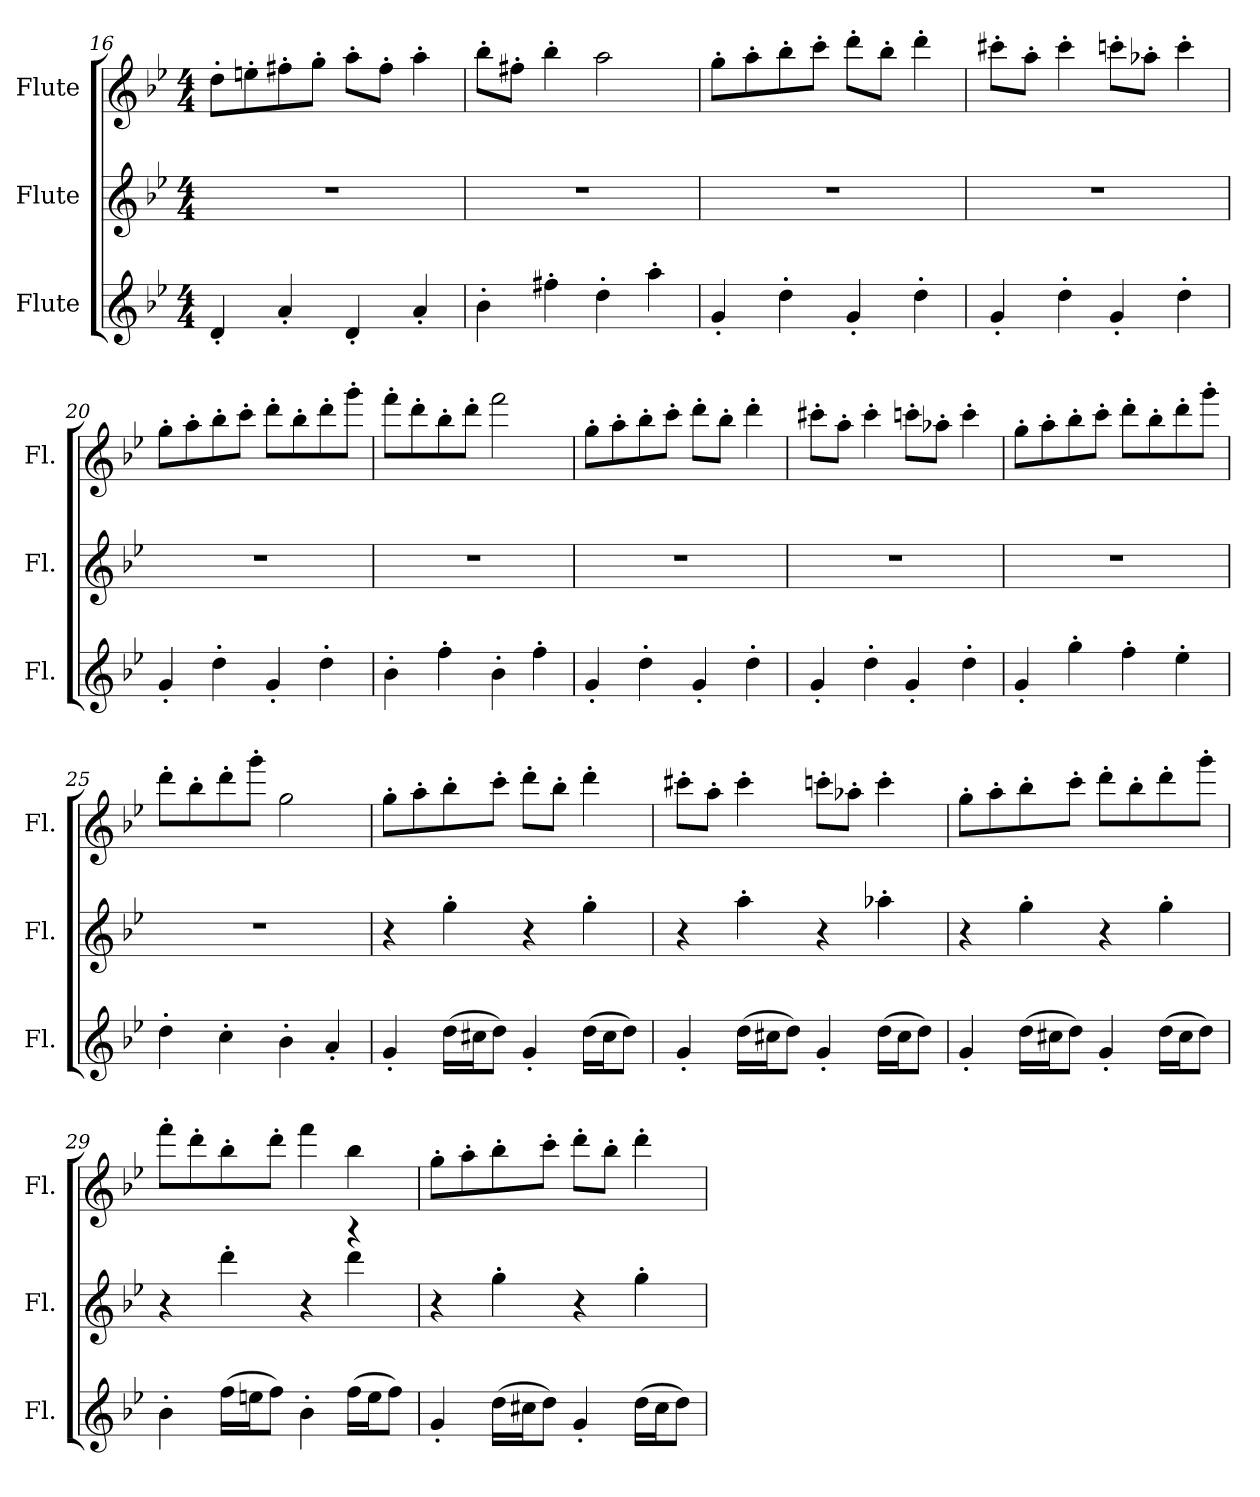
**kern	**kern	**kern
*part3	*part2	*part1
*staff3	*staff2	*staff1
*I"Flute	*I"Flute	*I"Flute
*I'Fl.	*I'Fl.	*I'Fl.
*clefG2	*clefG2	*clefG2
*k[b-e-]	*k[b-e-]	*k[b-e-]
*M4/4	*M4/4	*M4/4
=16	=16	=16
4d'/	1r	8dd'\L
.	.	8een'\
4a'/	.	8ff#X'\
.	.	8gg'\J
4d'/	.	8aa'\L
.	.	8ff#'\J
4a'/	.	4aa'\
=17	=17	=17
4b-'\	1r	8bb-'\L
.	.	8ff#X'\J
4ff#X'\	.	4bb-'\
4dd'\	.	2aa\
4aa'\	.	.
=18	=18	=18
4g'/	1r	8gg'\L
.	.	8aa'\
4dd'\	.	8bb-'\
.	.	8ccc'\J
4g'/	.	8ddd'\L
.	.	8bb-'\J
4dd'\	.	4ddd'\
!!LO:LB:g=z
=19	=19	=19
4g'/	1r	8ccc#X'\L
.	.	8aa'\J
4dd'\	.	4ccc#'\
4g'/	.	8cccn'\L
.	.	8aa-X'\J
4dd'\	.	4ccc'\
=20	=20	=20
4g'/	1r	8gg'\L
.	.	8aa'\
4dd'\	.	8bb-'\
.	.	8ccc'\J
4g'/	.	8ddd'\L
.	.	8bb-'\
4dd'\	.	8ddd'\
.	.	8ggg'\J
=21	=21	=21
4b-'\	1r	8fff'\L
.	.	8ddd'\
4ff'\	.	8bb-'\
.	.	8ddd'\J
4b-'\	.	2fff\
4ff'\	.	.
=22	=22	=22
4g'/	1r	8gg'\L
.	.	8aa'\
4dd'\	.	8bb-'\
.	.	8ccc'\J
4g'/	.	8ddd'\L
.	.	8bb-'\J
4dd'\	.	4ddd'\
!!LO:LB:g=z
=23	=23	=23
4g'/	1r	8ccc#X'\L
.	.	8aa'\J
4dd'\	.	4ccc#'\
4g'/	.	8cccn'\L
.	.	8aa-X'\J
4dd'\	.	4ccc'\
=24	=24	=24
4g'/	1r	8gg'\L
.	.	8aa'\
4gg'\	.	8bb-'\
.	.	8ccc'\J
4ff'\	.	8ddd'\L
.	.	8bb-'\
4ee-'\	.	8ddd'\
.	.	8ggg'\J
=25	=25	=25
4dd'\	1r	8ddd'\L
.	.	8bb-'\
4cc'\	.	8ddd'\
.	.	8ggg'\J
4b-'\	.	2gg\
4a'/	.	.
=26	=26	=26
4g'/	4r	8gg'\L
.	.	8aa'\
(16dd\LL	4gg'\	8bb-'\
16cc#X\J	.	.
8dd\J)	.	8ccc'\J
4g'/	4r	8ddd'\L
.	.	8bb-'\J
(16dd\LL	4gg'\	4ddd'\
16cc#\J	.	.
8dd\J)	.	.
!!LO:LB:g=z
=27	=27	=27
4g'/	4r	8ccc#X'\L
.	.	8aa'\J
(16dd\LL	4aa'\	4ccc#'\
16cc#X\J	.	.
8dd\J)	.	.
4g'/	4r	8cccn'\L
.	.	8aa-X'\J
(16dd\LL	4aa-X'\	4ccc'\
16cc#\J	.	.
8dd\J)	.	.
=28	=28	=28
4g'/	4r	8gg'\L
.	.	8aa'\
(16dd\LL	4gg'\	8bb-'\
16cc#X\J	.	.
8dd\J)	.	8ccc'\J
4g'/	4r	8ddd'\L
.	.	8bb-'\
(16dd\LL	4gg'\	8ddd'\
16cc#\J	.	.
8dd\J)	.	8ggg'\J
=29	=29	=29
*	*	*^
4b-'\	4r	8fff'\L	2.ryy
.	.	8ddd'\	.
(16ff\LL	4ddd'\	8bb-'\	.
16een\J	.	.	.
8ff\J)	.	8ddd'\J	.
4b-'\	4r	4fff\	.
(16ff\LL	4ddd\	4rA	4bb-\
16ee\J	.	.	.
8ff\J)	.	.	.
*	*	*v	*v
!!LO:PB:g=z
=30	=30	=30
4g'/	4r	8gg'\L
.	.	8aa'\
(16dd\LL	4gg'\	8bb-'\
16cc#X\J	.	.
8dd\J)	.	8ccc'\J
4g'/	4r	8ddd'\L
.	.	8bb-'\J
(16dd\LL	4gg'\	4ddd'\
16cc#\J	.	.
8dd\J)	.	.
=	=	=
*-	*-	*-
